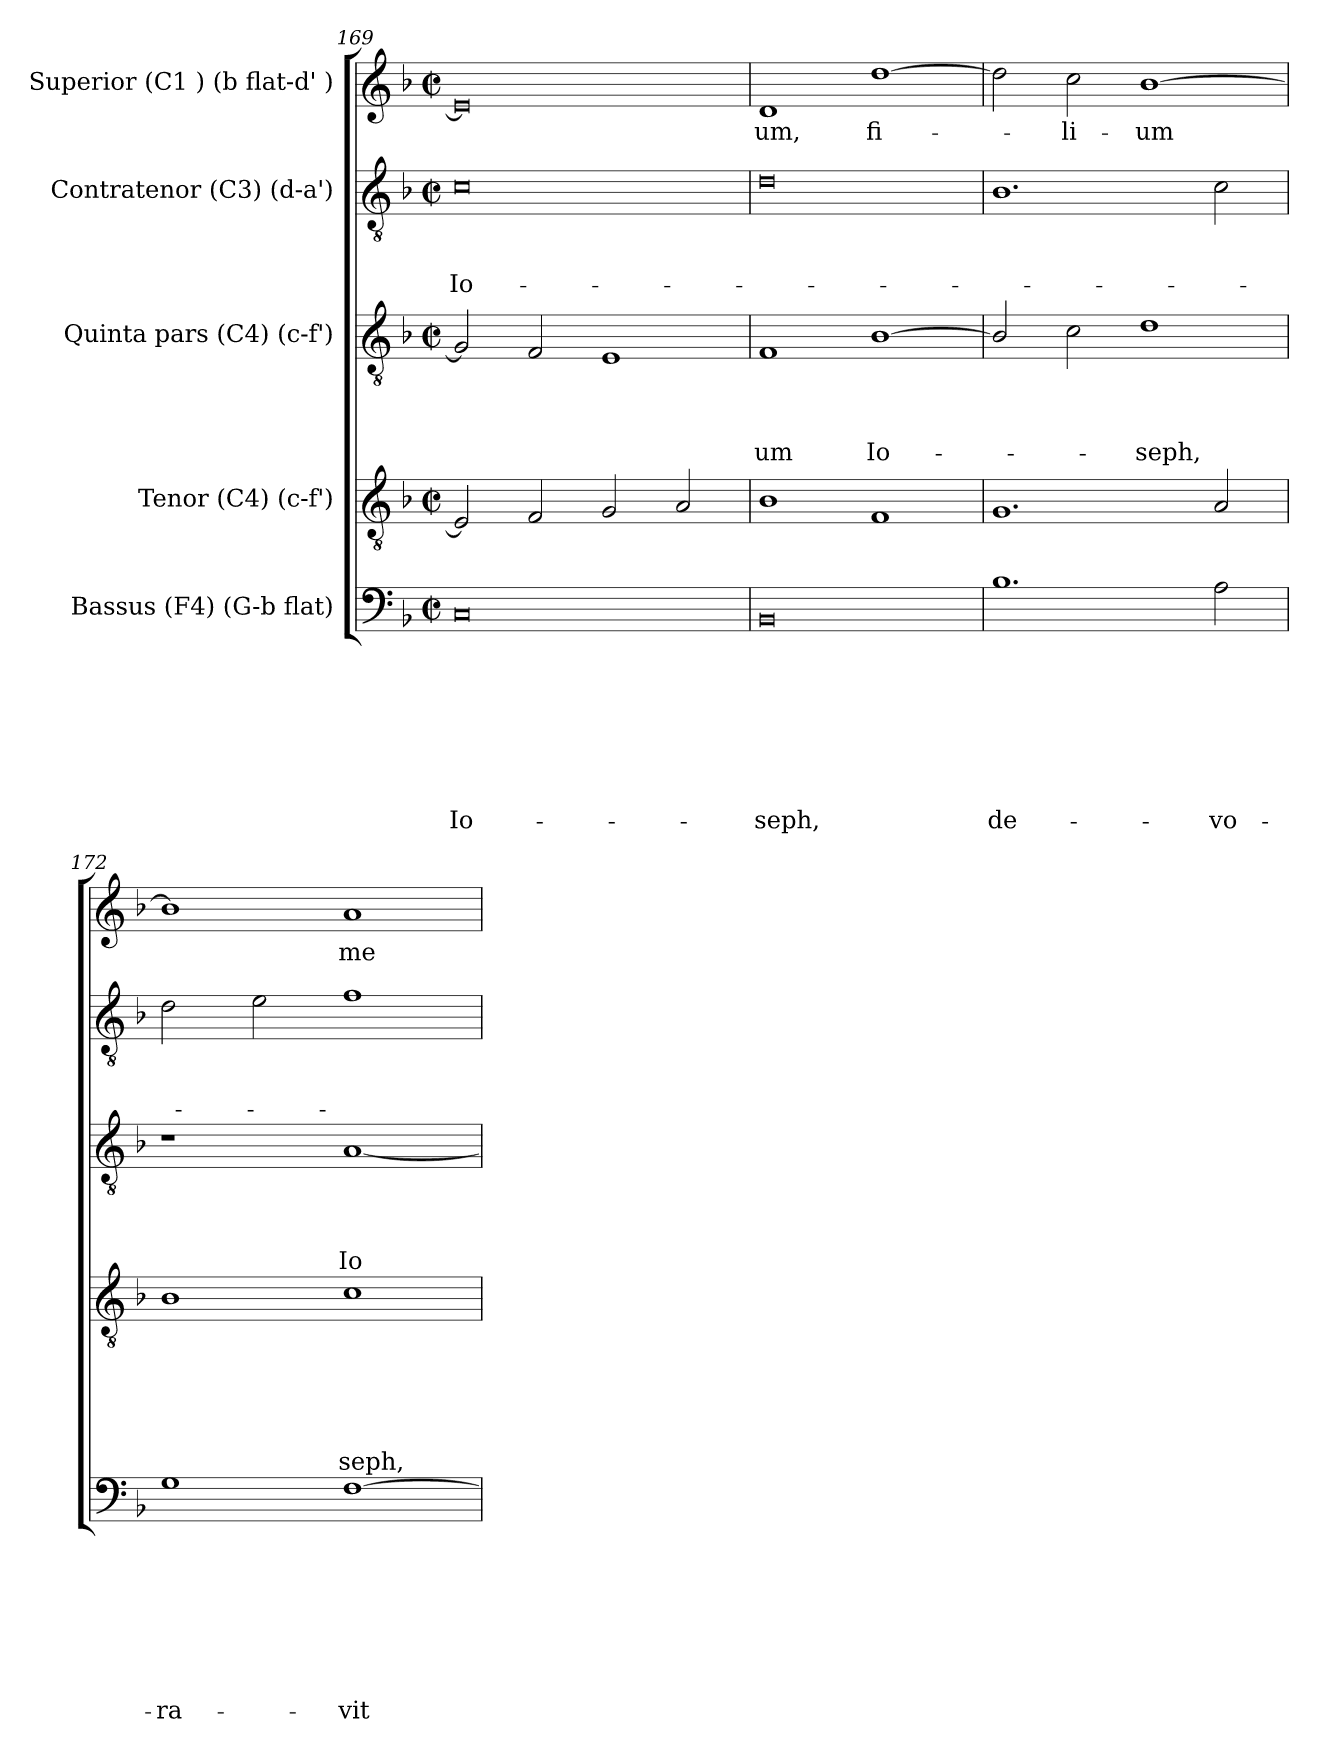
**kern	**text	**text	**text	**text	**text	**text	**text	**text	**kern	**text	**text	**text	**text	**text	**text	**kern	**text	**text	**text	**text	**kern	**text	**text	**text	**kern	**text
*part5	*part5	*part5	*part5	*part5	*part5	*part5	*part5	*part5	*part4	*part4	*part4	*part4	*part4	*part4	*part4	*part3	*part3	*part3	*part3	*part3	*part2	*part2	*part2	*part2	*part1	*part1
*staff5	*staff5	*staff5	*staff5	*staff5	*staff5	*staff5	*staff5	*staff5	*staff4	*staff4	*staff4	*staff4	*staff4	*staff4	*staff4	*staff3	*staff3	*staff3	*staff3	*staff3	*staff2	*staff2	*staff2	*staff2	*staff1	*staff1
*I"Bassus (F4) (G-b flat)	*	*	*	*	*	*	*	*	*I"Tenor (C4) (c-f')	*	*	*	*	*	*	*I"Quinta pars (C4) (c-f')	*	*	*	*	*I"Contratenor (C3) (d-a')	*	*	*	*I"Superior (C1 ) (b flat-d' )	*
*clefF4	*	*	*	*	*	*	*	*	*clefGv2	*	*	*	*	*	*	*clefGv2	*	*	*	*	*clefGv2	*	*	*	*clefG2	*
*k[b-]	*	*	*	*	*	*	*	*	*k[b-]	*	*	*	*	*	*	*k[b-]	*	*	*	*	*k[b-]	*	*	*	*k[b-]	*
*F:	*	*	*	*	*	*	*	*	*F:	*	*	*	*	*	*	*F:	*	*	*	*	*F:	*	*	*	*F:	*
*M2/2	*	*	*	*	*	*	*	*	*M2/2	*	*	*	*	*	*	*M2/2	*	*	*	*	*M2/2	*	*	*	*M2/2	*
*met(c|)	*	*	*	*	*	*	*	*	*met(c|)	*	*	*	*	*	*	*met(c|)	*	*	*	*	*met(c|)	*	*	*	*met(c|)	*
=169	=169	=169	=169	=169	=169	=169	=169	=169	=169	=169	=169	=169	=169	=169	=169	=169	=169	=169	=169	=169	=169	=169	=169	=169	=169	=169
!	!	!	!	!	!	!	!	!LO:LY:b:rj	!	!	!	!	!	!	!	!	!	!	!	!	!	!	!	!LO:LY:b:rj	!	!
0C	.	.	.	.	.	.	.	Io-	2E-/]	.	.	.	.	.	.	2G/]	.	.	.	.	0c	.	.	Io-	0e-]	.
.	.	.	.	.	.	.	.	.	2F/	.	.	.	.	.	.	2F/	.	.	.	.	.	.	.	.	.	.
.	.	.	.	.	.	.	.	.	2G/	.	.	.	.	.	.	1E	.	.	.	.	.	.	.	.	.	.
.	.	.	.	.	.	.	.	.	2A/	.	.	.	.	.	.	.	.	.	.	.	.	.	.	.	.	.
=170	=170	=170	=170	=170	=170	=170	=170	=170	=170	=170	=170	=170	=170	=170	=170	=170	=170	=170	=170	=170	=170	=170	=170	=170	=170	=170
!	!	!	!	!	!	!	!	!LO:LY:b	!	!	!	!	!	!	!	!	!	!	!	!LO:LY:b	!	!	!	!	!	!LO:LY:b
0BB-	.	.	.	.	.	.	.	-seph,	1B-	.	.	.	.	.	.	1F	.	.	.	-um	0d	.	.	.	1d	-um,
!	!	!	!	!	!	!	!	!	!	!	!	!	!	!	!	!	!	!	!	!LO:LY:b	!	!	!	!	!	!LO:LY:b
.	.	.	.	.	.	.	.	.	1F	.	.	.	.	.	.	[<1B-	.	.	.	Io-	.	.	.	.	[>1dd	fi-
=171	=171	=171	=171	=171	=171	=171	=171	=171	=171	=171	=171	=171	=171	=171	=171	=171	=171	=171	=171	=171	=171	=171	=171	=171	=171	=171
!	!	!	!	!	!	!	!	!LO:LY:b	!	!	!	!	!	!	!	!	!	!	!	!	!	!	!	!	!	!
1.B-	.	.	.	.	.	.	.	de-	1.G	.	.	.	.	.	.	2B-/]	.	.	.	.	1.B-	.	.	.	2dd\]	.
!	!	!	!	!	!	!	!	!	!	!	!	!	!	!	!	!	!	!	!	!	!	!	!	!	!	!LO:LY:b
.	.	.	.	.	.	.	.	.	.	.	.	.	.	.	.	2c\	.	.	.	.	.	.	.	.	2cc\	-li-
!	!	!	!	!	!	!	!	!	!	!	!	!	!	!	!	!	!	!	!	!LO:LY:b	!	!	!	!	!	!LO:LY:b
.	.	.	.	.	.	.	.	.	.	.	.	.	.	.	.	1d	.	.	.	-seph,	.	.	.	.	[<1b-	-um
!	!	!	!	!	!	!	!	!LO:LY:b	!	!	!	!	!	!	!	!	!	!	!	!	!	!	!	!	!	!
2A\	.	.	.	.	.	.	.	-vo-	2A/	.	.	.	.	.	.	.	.	.	.	.	2c\	.	.	.	.	.
=172	=172	=172	=172	=172	=172	=172	=172	=172	=172	=172	=172	=172	=172	=172	=172	=172	=172	=172	=172	=172	=172	=172	=172	=172	=172	=172
!	!	!	!	!	!	!	!	!LO:LY:b	!	!	!	!	!	!	!	!	!	!	!	!	!	!	!	!	!	!
1G	.	.	.	.	.	.	.	-ra-	1B-	.	.	.	.	.	.	1r	.	.	.	.	2d\	.	.	.	1b-]	.
.	.	.	.	.	.	.	.	.	.	.	.	.	.	.	.	.	.	.	.	.	2e\	.	.	.	.	.
!	!	!	!	!	!	!	!	!LO:LY:b	!	!	!	!	!	!	!LO:LY:b	!	!	!	!	!LO:LY:b	!	!	!	!	!	!LO:LY:b
[<1F	.	.	.	.	.	.	.	-vit	1c	.	.	.	.	.	-seph,	[<1A	.	.	.	Io-	1f	.	.	.	1a	me-
=	=	=	=	=	=	=	=	=	=	=	=	=	=	=	=	=	=	=	=	=	=	=	=	=	=	=
*-	*-	*-	*-	*-	*-	*-	*-	*-	*-	*-	*-	*-	*-	*-	*-	*-	*-	*-	*-	*-	*-	*-	*-	*-	*-	*-
